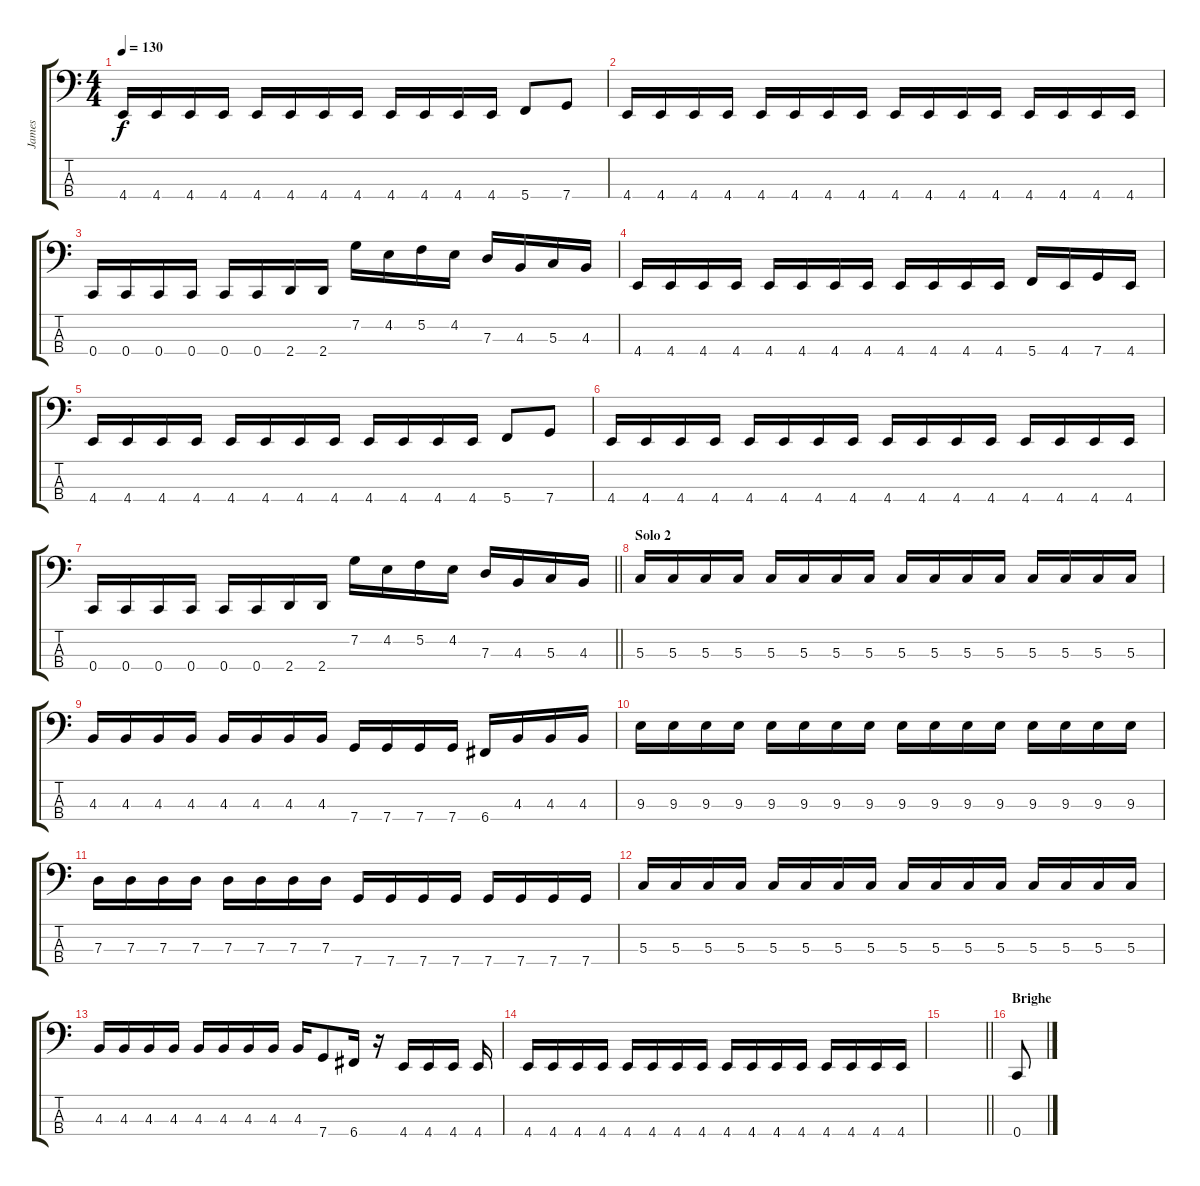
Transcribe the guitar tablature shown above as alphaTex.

\track ("James" "James") {instrument electricbasspick}
\staff {score tabs}
\tuning (F2 C2 G1 C1) {hide}
\ts (4 4)
\tempo 130
\clef f4
\ks c
4.4.16{dy f} 4.4.16 4.4.16 4.4.16 4.4.16 4.4.16 4.4.16 4.4.16 4.4.16 4.4.16 4.4.16 4.4.16 5.4.8 7.4.8 |
4.4.16 4.4.16 4.4.16 4.4.16 4.4.16 4.4.16 4.4.16 4.4.16 4.4.16 4.4.16 4.4.16 4.4.16 4.4.16 4.4.16 4.4.16 4.4.16 |
0.4.16 0.4.16 0.4.16 0.4.16 0.4.16 0.4.16 2.4.16 2.4.16 7.2.16 4.2.16 5.2.16 4.2.16 7.3.16 4.3.16 5.3.16 4.3.16 |
4.4.16 4.4.16 4.4.16 4.4.16 4.4.16 4.4.16 4.4.16 4.4.16 4.4.16 4.4.16 4.4.16 4.4.16 5.4.16 4.4.16 7.4.16 4.4.16 |
4.4.16 4.4.16 4.4.16 4.4.16 4.4.16 4.4.16 4.4.16 4.4.16 4.4.16 4.4.16 4.4.16 4.4.16 5.4.8 7.4.8 |
4.4.16 4.4.16 4.4.16 4.4.16 4.4.16 4.4.16 4.4.16 4.4.16 4.4.16 4.4.16 4.4.16 4.4.16 4.4.16 4.4.16 4.4.16 4.4.16 |
\barLineRight lightlight
0.4.16 0.4.16 0.4.16 0.4.16 0.4.16 0.4.16 2.4.16 2.4.16 7.2.16 4.2.16 5.2.16 4.2.16 7.3.16 4.3.16 5.3.16 4.3.16 |
\section ("" "Solo 2")
5.3.16 5.3.16 5.3.16 5.3.16 5.3.16 5.3.16 5.3.16 5.3.16 5.3.16 5.3.16 5.3.16 5.3.16 5.3.16 5.3.16 5.3.16 5.3.16 |
4.3.16 4.3.16 4.3.16 4.3.16 4.3.16 4.3.16 4.3.16 4.3.16 7.4.16 7.4.16 7.4.16 7.4.16 6.4.16 4.3.16 4.3.16 4.3.16 |
9.3.16 9.3.16 9.3.16 9.3.16 9.3.16 9.3.16 9.3.16 9.3.16 9.3.16 9.3.16 9.3.16 9.3.16 9.3.16 9.3.16 9.3.16 9.3.16 |
7.3.16 7.3.16 7.3.16 7.3.16 7.3.16 7.3.16 7.3.16 7.3.16 7.4.16 7.4.16 7.4.16 7.4.16 7.4.16 7.4.16 7.4.16 7.4.16 |
5.3.16 5.3.16 5.3.16 5.3.16 5.3.16 5.3.16 5.3.16 5.3.16 5.3.16 5.3.16 5.3.16 5.3.16 5.3.16 5.3.16 5.3.16 5.3.16 |
4.3.16 4.3.16 4.3.16 4.3.16 4.3.16 4.3.16 4.3.16 4.3.16 4.3.16 7.4.8 6.4.16 r.16 4.4.16 4.4.16 4.4.16 4.4.16 |
4.4.16 4.4.16 4.4.16 4.4.16 4.4.16 4.4.16 4.4.16 4.4.16 4.4.16 4.4.16 4.4.16 4.4.16 4.4.16 4.4.16 4.4.16 4.4.16 |
\barLineRight lightlight
|
\section ("" "Brighe")
0.4.8
